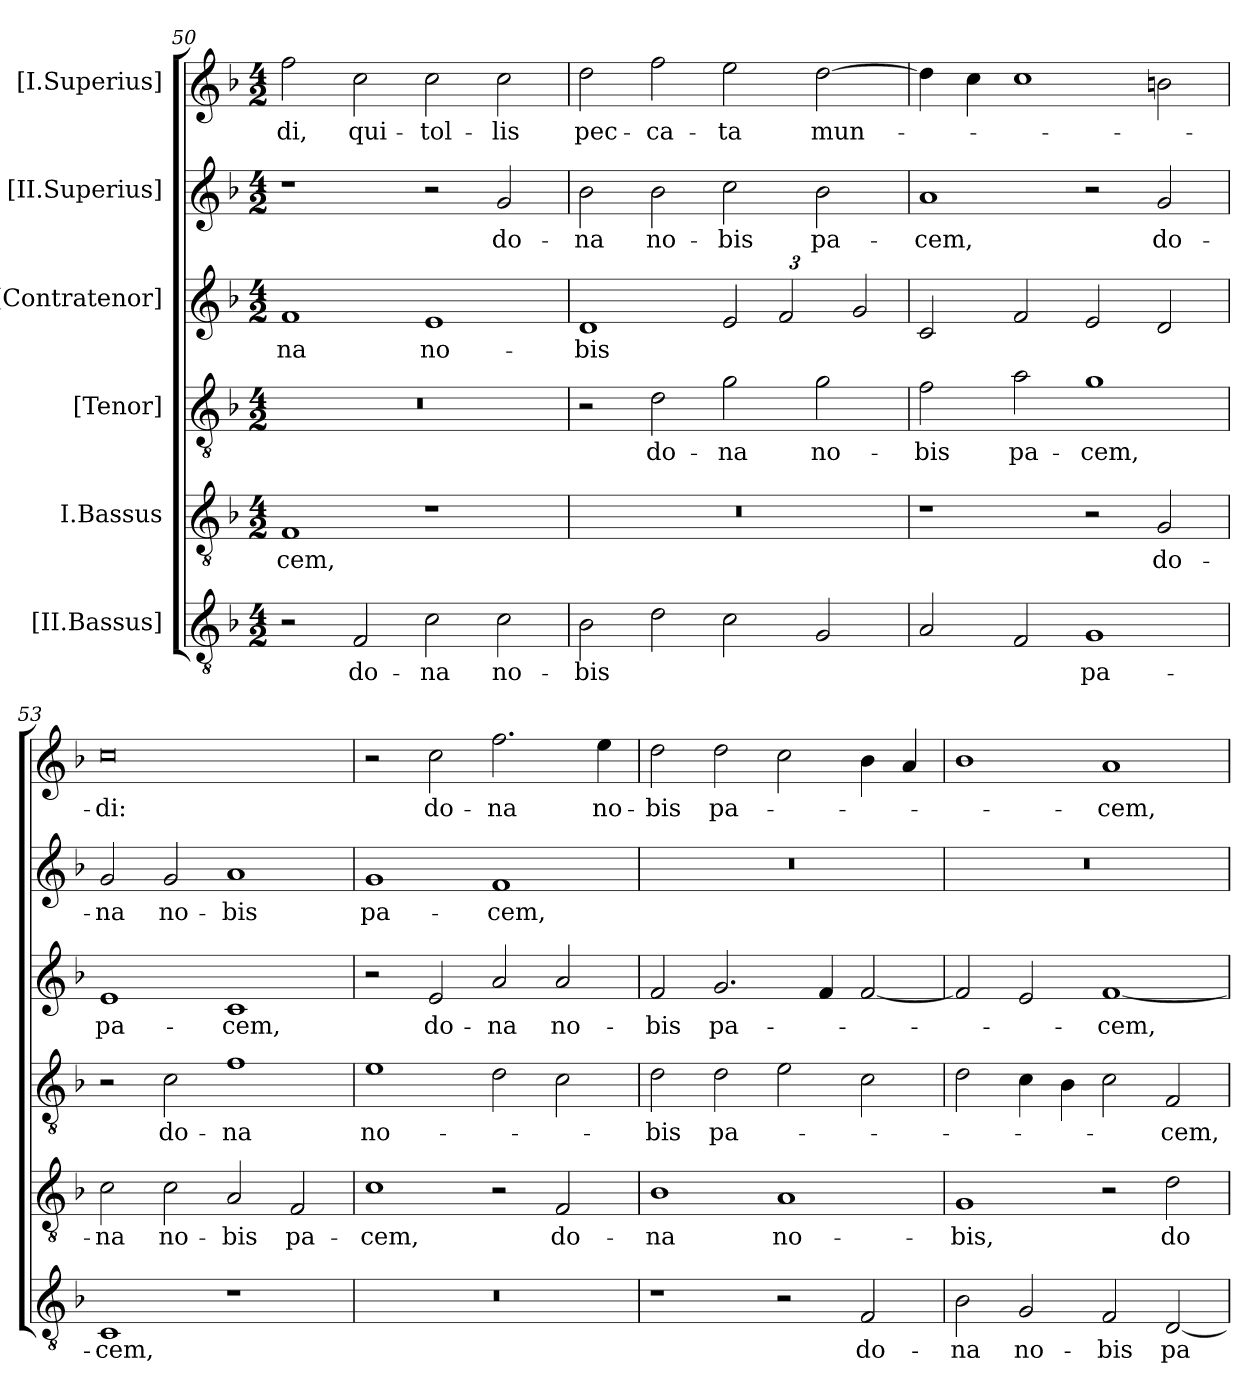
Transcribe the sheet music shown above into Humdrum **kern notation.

**kern	**text	**kern	**text	**kern	**text	**kern	**text	**kern	**text	**kern	**text
*part6	*part6	*part5	*part5	*part4	*part4	*part3	*part3	*part2	*part2	*part1	*part1
*staff6	*staff6	*staff5	*staff5	*staff4	*staff4	*staff3	*staff3	*staff2	*staff2	*staff1	*staff1
*I"[II.Bassus]	*	*I"I.Bassus	*	*I"[Tenor]	*	*I"[Contratenor]	*	*I"[II.Superius]	*	*I"[I.Superius]	*
*clefGv2	*	*clefGv2	*	*clefGv2	*	*clefG2	*	*clefG2	*	*clefG2	*
*k[b-]	*	*k[b-]	*	*k[b-]	*	*k[b-]	*	*k[b-]	*	*k[b-]	*
*M4/2	*	*M4/2	*	*M4/2	*	*M4/2	*	*M4/2	*	*M4/2	*
=50	=50	=50	=50	=50	=50	=50	=50	=50	=50	=50	=50
2r	.	1F/	-cem,	0r	.	1f/	-na	1r	.	2ff\	-di,
2F/	do-	.	.	.	.	.	.	.	.	2cc\	qui-
2c\	-na	1r	.	.	.	1e/	no-	2r	.	2cc\	tol-
2c\	no-	.	.	.	.	.	.	2g/	do-	2cc\	-lis
=51	=51	=51	=51	=51	=51	=51	=51	=51	=51	=51	=51
2B-\	-bis	0r	.	2r	.	1d/	-bis	2b-\	-na	2dd\	pec-
2d\	.	.	.	2d\	do-	.	.	2b-\	no-	2ff\	-ca-
*	*	*	*	*	*	*Xbrackettup	*	*	*	*	*
2c\	.	.	.	2g\	-na	3e/	.	2cc\	-bis	2ee\	-ta
.	.	.	.	.	.	3f/	.	.	.	.	.
2G/	.	.	.	2g\	no-	.	.	2b-\	pa-	[2dd\	mun-
.	.	.	.	.	.	3g/	.	.	.	.	.
=52	=52	=52	=52	=52	=52	=52	=52	=52	=52	=52	=52
2A/	.	1r	.	2f\	-bis	2c/	.	1a/	-cem,	4dd\]	.
.	.	.	.	.	.	.	.	.	.	4cc\	.
2F/	.	.	.	2a\	pa-	2f/	.	.	.	1cc\	.
1G/	pa-	2r	.	1g\	-cem,	2e/	.	2r	.	.	.
.	.	2G/	do-	.	.	2d/	.	2g/	do-	2bn\	.
=53	=53	=53	=53	=53	=53	=53	=53	=53	=53	=53	=53
1C/	-cem,	2c\	-na	2r	.	1e/	pa-	2g/	-na	0cc\	-di:
.	.	2c\	no-	2c\	do-	.	.	2g/	no-	.	.
1r	.	2A/	-bis	1f\	-na	1c/	-cem,	1a/	-bis	.	.
.	.	2F/	pa-	.	.	.	.	.	.	.	.
=54	=54	=54	=54	=54	=54	=54	=54	=54	=54	=54	=54
0r	.	1c\	-cem,	1e\	no-	2r	.	1g/	pa-	2r	.
.	.	.	.	.	.	2e/	do-	.	.	2cc\	do-
.	.	2r	.	2d\	.	2a/	-na	1f/	-cem,	2.ff\	-na
.	.	2F/	do-	2c\	.	2a/	no-	.	.	.	.
.	.	.	.	.	.	.	.	.	.	4ee\	no-
=55	=55	=55	=55	=55	=55	=55	=55	=55	=55	=55	=55
1r	.	1B-\	-na	2d\	-bis	2f/	-bis	0r	.	2dd\	-bis
.	.	.	.	2d\	pa-	2.g/	pa-	.	.	2dd\	pa-
2r	.	1A/	no-	2e\	.	.	.	.	.	2cc\	.
.	.	.	.	.	.	4f/	.	.	.	.	.
2F/	do-	.	.	2c\	.	[2f/	.	.	.	4b-\	.
.	.	.	.	.	.	.	.	.	.	4a/	.
=56	=56	=56	=56	=56	=56	=56	=56	=56	=56	=56	=56
2B-\	-na	1G/	-bis,	2d\	.	2f/]	.	0r	.	1b-\	.
2G/	no-	.	.	4c\	.	2e/	.	.	.	.	.
.	.	.	.	4B-\	.	.	.	.	.	.	.
2F/	-bis	2r	.	2c\	.	[1f/	-cem,	.	.	1a/	-cem,
[2D/	pa-	2d\	do-	2F/	-cem,	.	.	.	.	.	.
=	=	=	=	=	=	=	=	=	=	=	=
*-	*-	*-	*-	*-	*-	*-	*-	*-	*-	*-	*-
